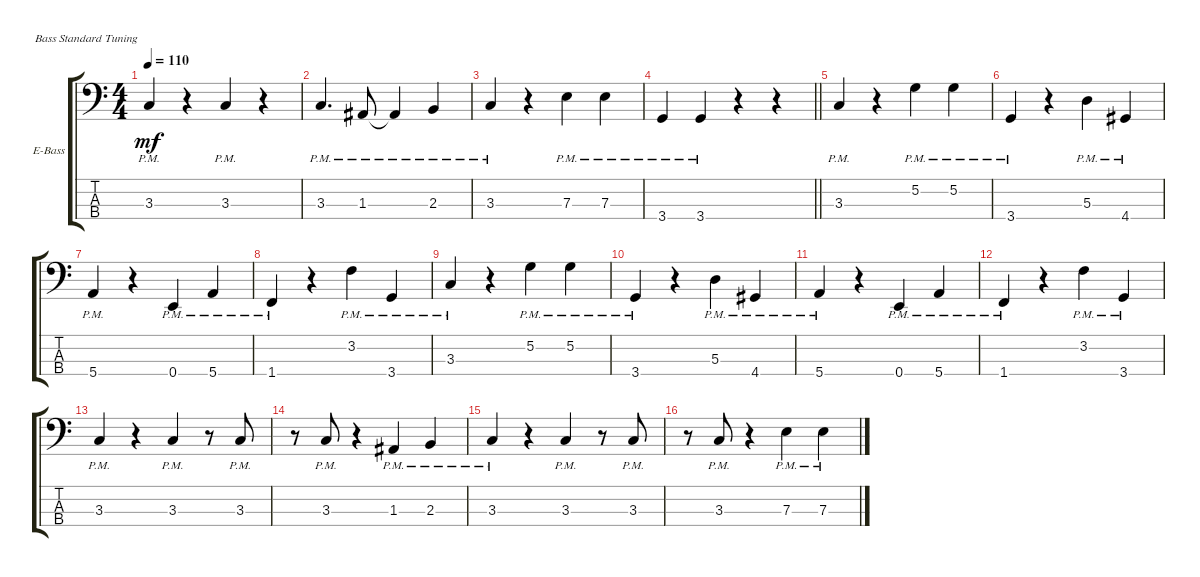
\defaultSystemsLayout 4
\bracketExtendMode groupsimilarinstruments
\firstSystemTrackNameOrientation horizontal
\otherSystemsTrackNameOrientation horizontal
\track ("Electric Bass" "E-Bass") {instrument electricbassfinger}
\staff {score tabs}
\tuning (G2 D2 A1 E1)
\ts (4 4)
\tempo 110
\clef f4
\ks c
3.3{pm}.4{dy mf instrument electricbassfinger} r.4 3.3{pm}.4 r.4 |
3.3{pm}.4{d} 1.3{pm}.8 1.3{pm t}.4 2.3{pm}.4 |
3.3{pm}.4 r.4 7.3{pm}.4 7.3{pm}.4 |
\barLineRight lightlight
3.4{pm}.4 3.4{pm}.4 r.4 r.4 |
3.3{pm}.4 r.4 5.2{pm}.4 5.2{pm}.4 |
3.4{pm}.4 r.4 5.3{pm}.4 4.4{pm}.4 |
5.4{pm}.4 r.4 0.4{pm}.4 5.4{pm}.4 |
1.4{pm}.4 r.4 3.2{pm}.4 3.4{pm}.4 |
3.3{pm}.4 r.4 5.2{pm}.4 5.2{pm}.4 |
3.4{pm}.4 r.4 5.3{pm}.4 4.4{pm}.4 |
5.4{pm}.4 r.4 0.4{pm}.4 5.4{pm}.4 |
1.4{pm}.4 r.4 3.2{pm}.4 3.4{pm}.4 |
3.3{pm}.4 r.4 3.3{pm}.4 r.8 3.3{pm}.8 |
r.8 3.3{pm}.8 r.4 1.3{pm}.4 2.3{pm}.4 |
3.3{pm}.4 r.4 3.3{pm}.4 r.8 3.3{pm}.8 |
r.8 3.3{pm}.8 r.4 7.3{pm}.4 7.3{pm}.4
